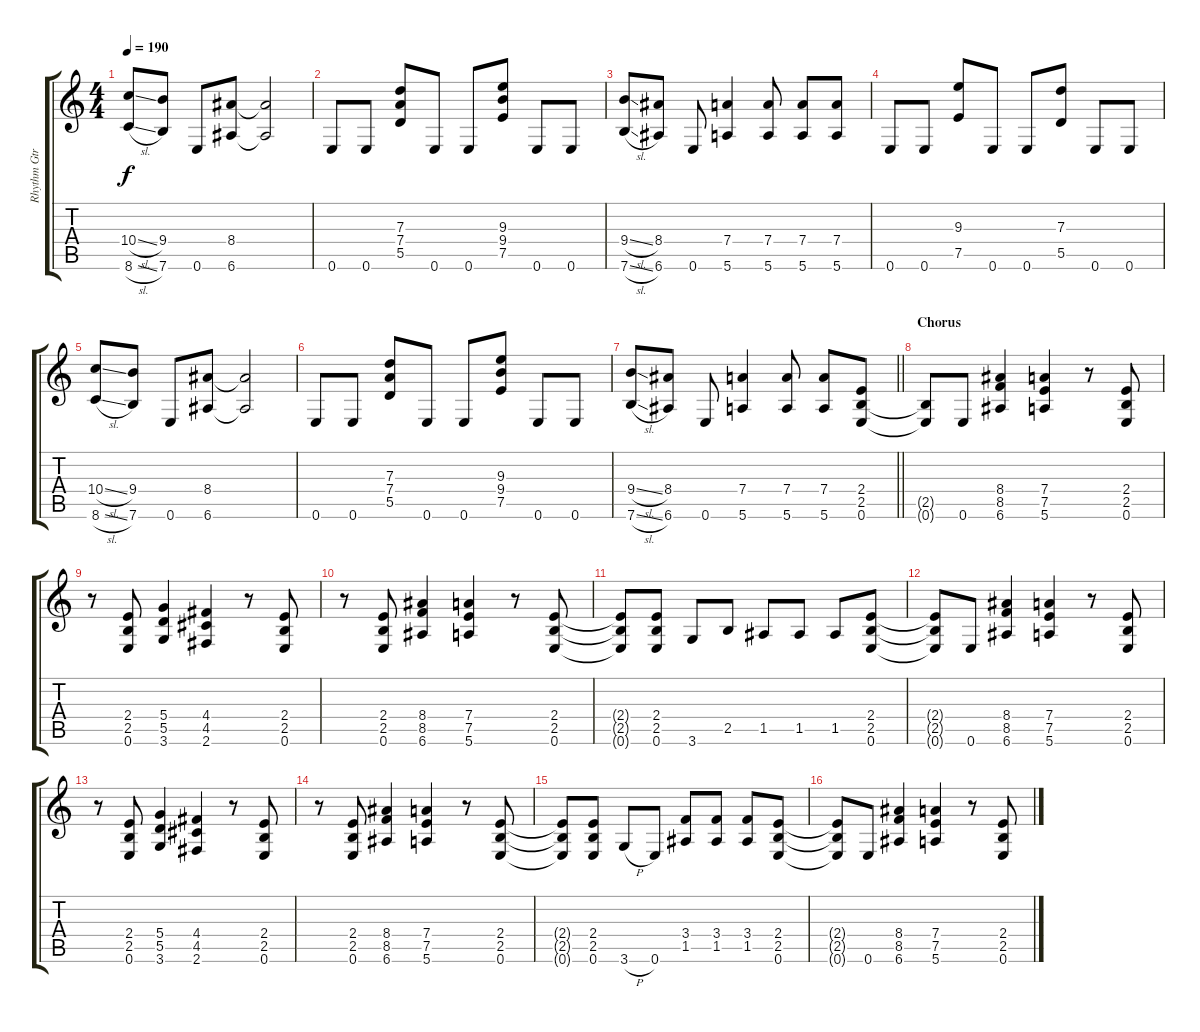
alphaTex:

\track ("Rhythm Gtr. I" "Rhythm Gtr") {instrument overdrivenguitar}
\staff {score tabs}
\tuning (E4 B3 G3 D3 A2 E2) {hide}
\ts (4 4)
\tempo 190
\clef g2
\ks c
(10.4{sl} 8.6{sl}).8{dy f} (9.4 7.6).8 0.6.8 (8.4 6.6).8 (8.4{t} 6.6{t}).2 |
0.6.8 0.6.8 (7.3 7.4 5.5).8 0.6.8 0.6.8 (9.3 9.4 7.5).8 0.6.8 0.6.8 |
(9.4{sl} 7.6{sl}).8 (8.4 6.6).8 0.6.8 (7.4 5.6).4 (7.4 5.6).8 (7.4 5.6).8 (7.4 5.6).8 |
0.6.8 0.6.8 (9.3 7.5).8 0.6.8 0.6.8 (7.3 5.5).8 0.6.8 0.6.8 |
(10.4{sl} 8.6{sl}).8 (9.4 7.6).8 0.6.8 (8.4 6.6).8 (8.4{t} 6.6{t}).2 |
0.6.8 0.6.8 (7.3 7.4 5.5).8 0.6.8 0.6.8 (9.3 9.4 7.5).8 0.6.8 0.6.8 |
\barLineRight lightlight
(9.4{sl} 7.6{sl}).8 (8.4 6.6).8 0.6.8 (7.4 5.6).4 (7.4 5.6).8 (7.4 5.6).8 (2.4 2.5 0.6).8 |
\section ("" "Chorus")
(2.5{t} 0.6{t}).8 0.6.8 (8.4 8.5 6.6).4 (7.4 7.5 5.6).4 r.8 (2.4 2.5 0.6).8 |
r.8 (2.4 2.5 0.6).8 (5.4 5.5 3.6).4 (4.4 4.5 2.6).4 r.8 (2.4 2.5 0.6).8 |
r.8 (2.4 2.5 0.6).8 (8.4 8.5 6.6).4 (7.4 7.5 5.6).4 r.8 (2.4 2.5 0.6).8 |
(2.4{t} 2.5{t} 0.6{t}).8 (2.4 2.5 0.6).8 3.6.8 2.5.8 1.5.8 1.5.8 1.5.8 (2.4 2.5 0.6).8 |
(2.4{t} 2.5{t} 0.6{t}).8 0.6.8 (8.4 8.5 6.6).4 (7.4 7.5 5.6).4 r.8 (2.4 2.5 0.6).8 |
r.8 (2.4 2.5 0.6).8 (5.4 5.5 3.6).4 (4.4 4.5 2.6).4 r.8 (2.4 2.5 0.6).8 |
r.8 (2.4 2.5 0.6).8 (8.4 8.5 6.6).4 (7.4 7.5 5.6).4 r.8 (2.4 2.5 0.6).8 |
(2.4{t} 2.5{t} 0.6{t}).8 (2.4 2.5 0.6).8 3.6{h}.8 0.6.8 (3.4 1.5).8 (3.4 1.5).8 (3.4 1.5).8 (2.4 2.5 0.6).8 |
(2.4{t} 2.5{t} 0.6{t}).8 0.6.8 (8.4 8.5 6.6).4 (7.4 7.5 5.6).4 r.8 (2.4 2.5 0.6).8
